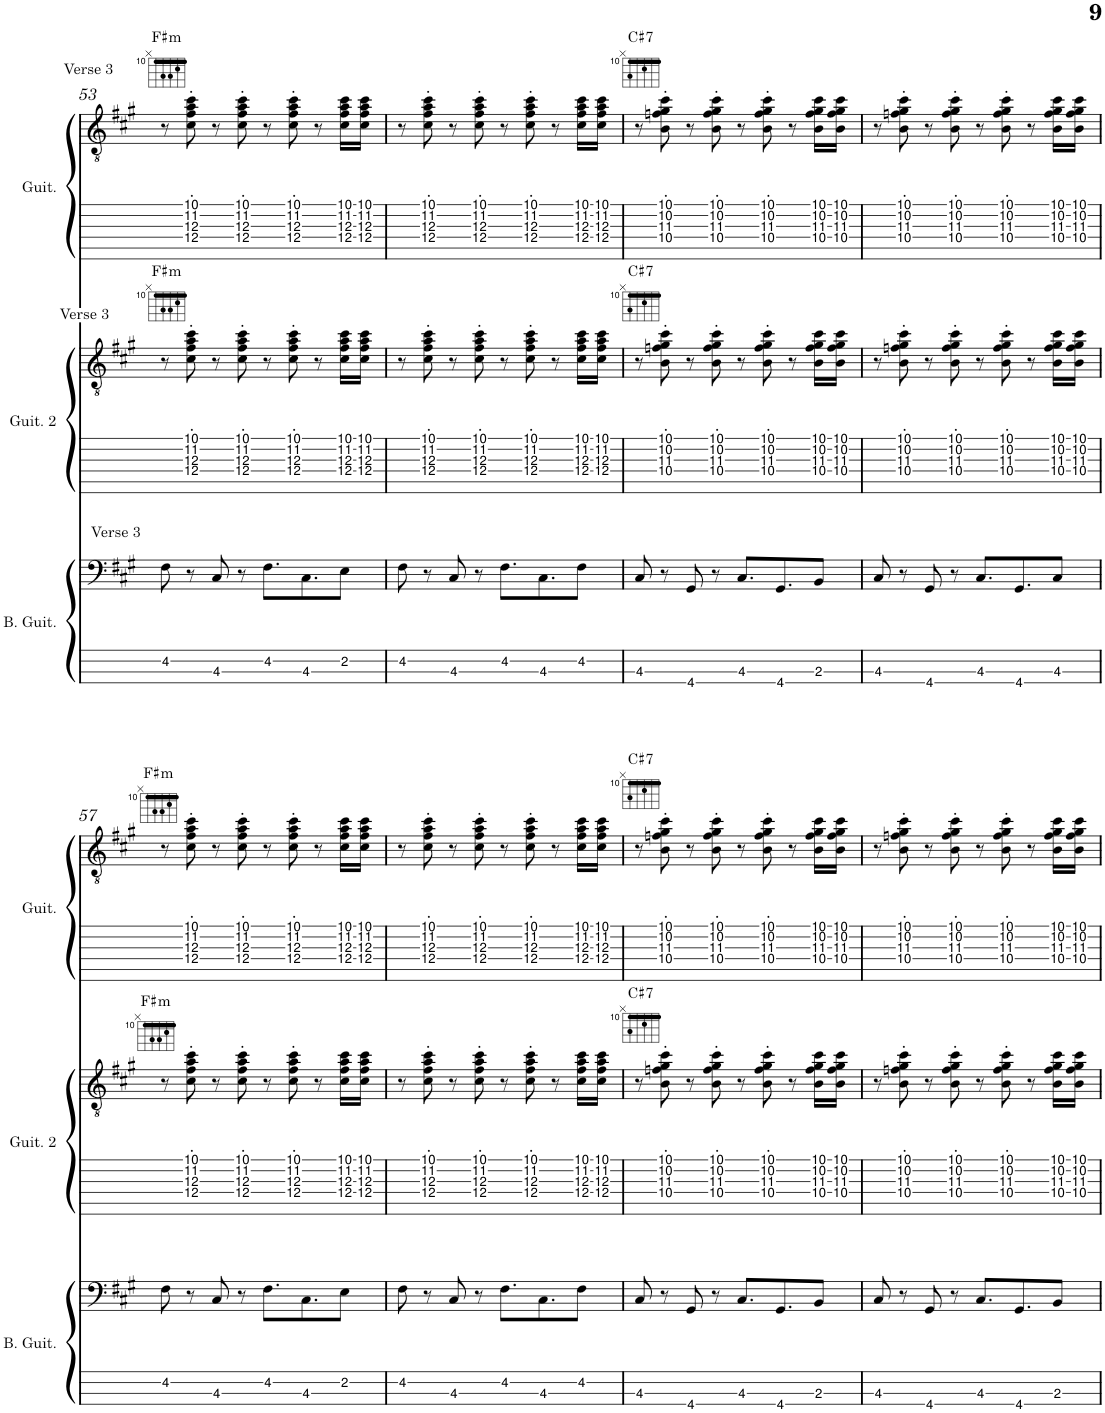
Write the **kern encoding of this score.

**kern	**kern	**kern	**kern	**harte	**kern	**kern	**harte
*part3	*part3	*part2	*part2	*part2	*part1	*part1	*part1
*staff6	*staff5	*staff4	*staff3	*	*staff2	*staff1	*
*I"Bass Guitar	*	*I"Guitar (rythm)	*	*	*I"Guitar (solo)	*	*
*I'B. Guit.	*	*I'Guit. 2	*	*	*I'Guit.	*	*
!!LO:PB:g=z
*	*clefF4	*	*clefGv2	*	*	*clefGv2	*
*Trd7c12	*Trd7c12	*	*	*	*	*	*
*k[f#c#g#]	*k[f#c#g#]	*k[f#c#g#]	*k[f#c#g#]	*	*k[f#c#g#]	*k[f#c#g#]	*
*M4/4	*M4/4	*M4/4	*M4/4	*	*M4/4	*M4/4	*
=53	=53	=53	=53	=53	=53	=53	=53
!	!	!	!	!	!	!LO:TX:a:t=Verse 3	!
!	!	!	!LO:TX:a:t=Verse 3	!	!	!	!
!	!LO:TX:a:t=Verse 3	!	!	!LO:H:kt=m	!	!	!LO:H:kt=m
8F#	8F#\	8r	8r	F#:min	8r	8r	F#:min
8r	8r	8c#' 8f#' 8a' 8cc#'	8c#\' 8f#\' 8a\' 8cc#\'	.	8c#' 8f#' 8a' 8cc#'	8c#\' 8f#\' 8a\' 8cc#\'	.
8C#	8C#/	8r	8r	.	8r	8r	.
8r	8r	8c#' 8f#' 8a' 8cc#'	8c#\' 8f#\' 8a\' 8cc#\'	.	8c#' 8f#' 8a' 8cc#'	8c#\' 8f#\' 8a\' 8cc#\'	.
8.F#L	8.F#\L	8r	8r	.	8r	8r	.
.	.	8c#' 8f#' 8a' 8cc#'	8c#\' 8f#\' 8a\' 8cc#\'	.	8c#' 8f#' 8a' 8cc#'	8c#\' 8f#\' 8a\' 8cc#\'	.
8.C#J	8.C#\	.	.	.	.	.	.
.	.	8r	8r	.	8r	8r	.
8EJ	8E\J	16c#\ 16f#\ 16a\ 16cc#\LL	16c#\ 16f#\ 16a\ 16cc#\LL	.	16c#\ 16f#\ 16a\ 16cc#\LL	16c#\ 16f#\ 16a\ 16cc#\LL	.
.	.	16c#\ 16f#\ 16a\ 16cc#\JJ	16c#\ 16f#\ 16a\ 16cc#\JJ	.	16c#\ 16f#\ 16a\ 16cc#\JJ	16c#\ 16f#\ 16a\ 16cc#\JJ	.
=54	=54	=54	=54	=54	=54	=54	=54
8F#	8F#\	8r	8r	.	8r	8r	.
8r	8r	8c#' 8f#' 8a' 8cc#'	8c#\' 8f#\' 8a\' 8cc#\'	.	8c#' 8f#' 8a' 8cc#'	8c#\' 8f#\' 8a\' 8cc#\'	.
8C#	8C#/	8r	8r	.	8r	8r	.
8r	8r	8c#' 8f#' 8a' 8cc#'	8c#\' 8f#\' 8a\' 8cc#\'	.	8c#' 8f#' 8a' 8cc#'	8c#\' 8f#\' 8a\' 8cc#\'	.
8.F#L	8.F#\L	8r	8r	.	8r	8r	.
.	.	8c#' 8f#' 8a' 8cc#'	8c#\' 8f#\' 8a\' 8cc#\'	.	8c#' 8f#' 8a' 8cc#'	8c#\' 8f#\' 8a\' 8cc#\'	.
8.C#J	8.C#\	.	.	.	.	.	.
.	.	8r	8r	.	8r	8r	.
8F#J	8F#\J	16c#\ 16f#\ 16a\ 16cc#\LL	16c#\ 16f#\ 16a\ 16cc#\LL	.	16c#\ 16f#\ 16a\ 16cc#\LL	16c#\ 16f#\ 16a\ 16cc#\LL	.
.	.	16c#\ 16f#\ 16a\ 16cc#\JJ	16c#\ 16f#\ 16a\ 16cc#\JJ	.	16c#\ 16f#\ 16a\ 16cc#\JJ	16c#\ 16f#\ 16a\ 16cc#\JJ	.
=55	=55	=55	=55	=55	=55	=55	=55
!	!	!	!	!LO:H:kt=7	!	!	!LO:H:kt=7
8C#	8C#/	8r	8r	C#:7	8r	8r	C#:7
8r	8r	8B' 8fn' 8g#' 8cc#'	8B\' 8fn\' 8g#\' 8cc#\'	.	8B' 8fn' 8g#' 8cc#'	8B\' 8fn\' 8g#\' 8cc#\'	.
8GG#	8GG#/	8r	8r	.	8r	8r	.
8r	8r	8B' 8f' 8g#' 8cc#'	8B\' 8f\' 8g#\' 8cc#\'	.	8B' 8f' 8g#' 8cc#'	8B\' 8f\' 8g#\' 8cc#\'	.
8.C#L	8.C#/L	8r	8r	.	8r	8r	.
.	.	8B' 8f' 8g#' 8cc#'	8B\' 8f\' 8g#\' 8cc#\'	.	8B' 8f' 8g#' 8cc#'	8B\' 8f\' 8g#\' 8cc#\'	.
8.GG#J	8.GG#/	.	.	.	.	.	.
.	.	8r	8r	.	8r	8r	.
8BBJ	8BB/J	16B\ 16f\ 16g#\ 16cc#\LL	16B\ 16f\ 16g#\ 16cc#\LL	.	16B\ 16f\ 16g#\ 16cc#\LL	16B\ 16f\ 16g#\ 16cc#\LL	.
.	.	16B\ 16f\ 16g#\ 16cc#\JJ	16B\ 16f\ 16g#\ 16cc#\JJ	.	16B\ 16f\ 16g#\ 16cc#\JJ	16B\ 16f\ 16g#\ 16cc#\JJ	.
=56	=56	=56	=56	=56	=56	=56	=56
8C#	8C#/	8r	8r	.	8r	8r	.
8r	8r	8B' 8fn' 8g#' 8cc#'	8B\' 8fn\' 8g#\' 8cc#\'	.	8B' 8fn' 8g#' 8cc#'	8B\' 8fn\' 8g#\' 8cc#\'	.
8GG#	8GG#/	8r	8r	.	8r	8r	.
8r	8r	8B' 8f' 8g#' 8cc#'	8B\' 8f\' 8g#\' 8cc#\'	.	8B' 8f' 8g#' 8cc#'	8B\' 8f\' 8g#\' 8cc#\'	.
8.C#L	8.C#/L	8r	8r	.	8r	8r	.
.	.	8B' 8f' 8g#' 8cc#'	8B\' 8f\' 8g#\' 8cc#\'	.	8B' 8f' 8g#' 8cc#'	8B\' 8f\' 8g#\' 8cc#\'	.
8.GG#J	8.GG#/	.	.	.	.	.	.
.	.	8r	8r	.	8r	8r	.
8C#J	8C#/J	16B\ 16f\ 16g#\ 16cc#\LL	16B\ 16f\ 16g#\ 16cc#\LL	.	16B\ 16f\ 16g#\ 16cc#\LL	16B\ 16f\ 16g#\ 16cc#\LL	.
.	.	16B\ 16f\ 16g#\ 16cc#\JJ	16B\ 16f\ 16g#\ 16cc#\JJ	.	16B\ 16f\ 16g#\ 16cc#\JJ	16B\ 16f\ 16g#\ 16cc#\JJ	.
!!LO:LB:g=z
=57	=57	=57	=57	=57	=57	=57	=57
!	!	!	!	!LO:H:kt=m	!	!	!LO:H:kt=m
8F#	8F#\	8r	8r	F#:min	8r	8r	F#:min
8r	8r	8c#' 8f#' 8a' 8cc#'	8c#\' 8f#\' 8a\' 8cc#\'	.	8c#' 8f#' 8a' 8cc#'	8c#\' 8f#\' 8a\' 8cc#\'	.
8C#	8C#/	8r	8r	.	8r	8r	.
8r	8r	8c#' 8f#' 8a' 8cc#'	8c#\' 8f#\' 8a\' 8cc#\'	.	8c#' 8f#' 8a' 8cc#'	8c#\' 8f#\' 8a\' 8cc#\'	.
8.F#L	8.F#\L	8r	8r	.	8r	8r	.
.	.	8c#' 8f#' 8a' 8cc#'	8c#\' 8f#\' 8a\' 8cc#\'	.	8c#' 8f#' 8a' 8cc#'	8c#\' 8f#\' 8a\' 8cc#\'	.
8.C#J	8.C#\	.	.	.	.	.	.
.	.	8r	8r	.	8r	8r	.
8EJ	8E\J	16c#\ 16f#\ 16a\ 16cc#\LL	16c#\ 16f#\ 16a\ 16cc#\LL	.	16c#\ 16f#\ 16a\ 16cc#\LL	16c#\ 16f#\ 16a\ 16cc#\LL	.
.	.	16c#\ 16f#\ 16a\ 16cc#\JJ	16c#\ 16f#\ 16a\ 16cc#\JJ	.	16c#\ 16f#\ 16a\ 16cc#\JJ	16c#\ 16f#\ 16a\ 16cc#\JJ	.
=58	=58	=58	=58	=58	=58	=58	=58
8F#	8F#\	8r	8r	.	8r	8r	.
8r	8r	8c#' 8f#' 8a' 8cc#'	8c#\' 8f#\' 8a\' 8cc#\'	.	8c#' 8f#' 8a' 8cc#'	8c#\' 8f#\' 8a\' 8cc#\'	.
8C#	8C#/	8r	8r	.	8r	8r	.
8r	8r	8c#' 8f#' 8a' 8cc#'	8c#\' 8f#\' 8a\' 8cc#\'	.	8c#' 8f#' 8a' 8cc#'	8c#\' 8f#\' 8a\' 8cc#\'	.
8.F#L	8.F#\L	8r	8r	.	8r	8r	.
.	.	8c#' 8f#' 8a' 8cc#'	8c#\' 8f#\' 8a\' 8cc#\'	.	8c#' 8f#' 8a' 8cc#'	8c#\' 8f#\' 8a\' 8cc#\'	.
8.C#J	8.C#\	.	.	.	.	.	.
.	.	8r	8r	.	8r	8r	.
8F#J	8F#\J	16c#\ 16f#\ 16a\ 16cc#\LL	16c#\ 16f#\ 16a\ 16cc#\LL	.	16c#\ 16f#\ 16a\ 16cc#\LL	16c#\ 16f#\ 16a\ 16cc#\LL	.
.	.	16c#\ 16f#\ 16a\ 16cc#\JJ	16c#\ 16f#\ 16a\ 16cc#\JJ	.	16c#\ 16f#\ 16a\ 16cc#\JJ	16c#\ 16f#\ 16a\ 16cc#\JJ	.
=59	=59	=59	=59	=59	=59	=59	=59
!	!	!	!	!LO:H:kt=7	!	!	!LO:H:kt=7
8C#	8C#/	8r	8r	C#:7	8r	8r	C#:7
8r	8r	8B' 8fn' 8g#' 8cc#'	8B\' 8fn\' 8g#\' 8cc#\'	.	8B' 8fn' 8g#' 8cc#'	8B\' 8fn\' 8g#\' 8cc#\'	.
8GG#	8GG#/	8r	8r	.	8r	8r	.
8r	8r	8B' 8f' 8g#' 8cc#'	8B\' 8f\' 8g#\' 8cc#\'	.	8B' 8f' 8g#' 8cc#'	8B\' 8f\' 8g#\' 8cc#\'	.
8.C#L	8.C#/L	8r	8r	.	8r	8r	.
.	.	8B' 8f' 8g#' 8cc#'	8B\' 8f\' 8g#\' 8cc#\'	.	8B' 8f' 8g#' 8cc#'	8B\' 8f\' 8g#\' 8cc#\'	.
8.GG#J	8.GG#/	.	.	.	.	.	.
.	.	8r	8r	.	8r	8r	.
8BBJ	8BB/J	16B\ 16f\ 16g#\ 16cc#\LL	16B\ 16f\ 16g#\ 16cc#\LL	.	16B\ 16f\ 16g#\ 16cc#\LL	16B\ 16f\ 16g#\ 16cc#\LL	.
.	.	16B\ 16f\ 16g#\ 16cc#\JJ	16B\ 16f\ 16g#\ 16cc#\JJ	.	16B\ 16f\ 16g#\ 16cc#\JJ	16B\ 16f\ 16g#\ 16cc#\JJ	.
=60	=60	=60	=60	=60	=60	=60	=60
8C#	8C#/	8r	8r	.	8r	8r	.
8r	8r	8B' 8fn' 8g#' 8cc#'	8B\' 8fn\' 8g#\' 8cc#\'	.	8B' 8fn' 8g#' 8cc#'	8B\' 8fn\' 8g#\' 8cc#\'	.
8GG#	8GG#/	8r	8r	.	8r	8r	.
8r	8r	8B' 8f' 8g#' 8cc#'	8B\' 8f\' 8g#\' 8cc#\'	.	8B' 8f' 8g#' 8cc#'	8B\' 8f\' 8g#\' 8cc#\'	.
8.C#L	8.C#/L	8r	8r	.	8r	8r	.
.	.	8B' 8f' 8g#' 8cc#'	8B\' 8f\' 8g#\' 8cc#\'	.	8B' 8f' 8g#' 8cc#'	8B\' 8f\' 8g#\' 8cc#\'	.
8.GG#J	8.GG#/	.	.	.	.	.	.
.	.	8r	8r	.	8r	8r	.
8BBJ	8BB/J	16B\ 16f\ 16g#\ 16cc#\LL	16B\ 16f\ 16g#\ 16cc#\LL	.	16B\ 16f\ 16g#\ 16cc#\LL	16B\ 16f\ 16g#\ 16cc#\LL	.
.	.	16B\ 16f\ 16g#\ 16cc#\JJ	16B\ 16f\ 16g#\ 16cc#\JJ	.	16B\ 16f\ 16g#\ 16cc#\JJ	16B\ 16f\ 16g#\ 16cc#\JJ	.
=	=	=	=	=	=	=	=
*-	*-	*-	*-	*-	*-	*-	*-
